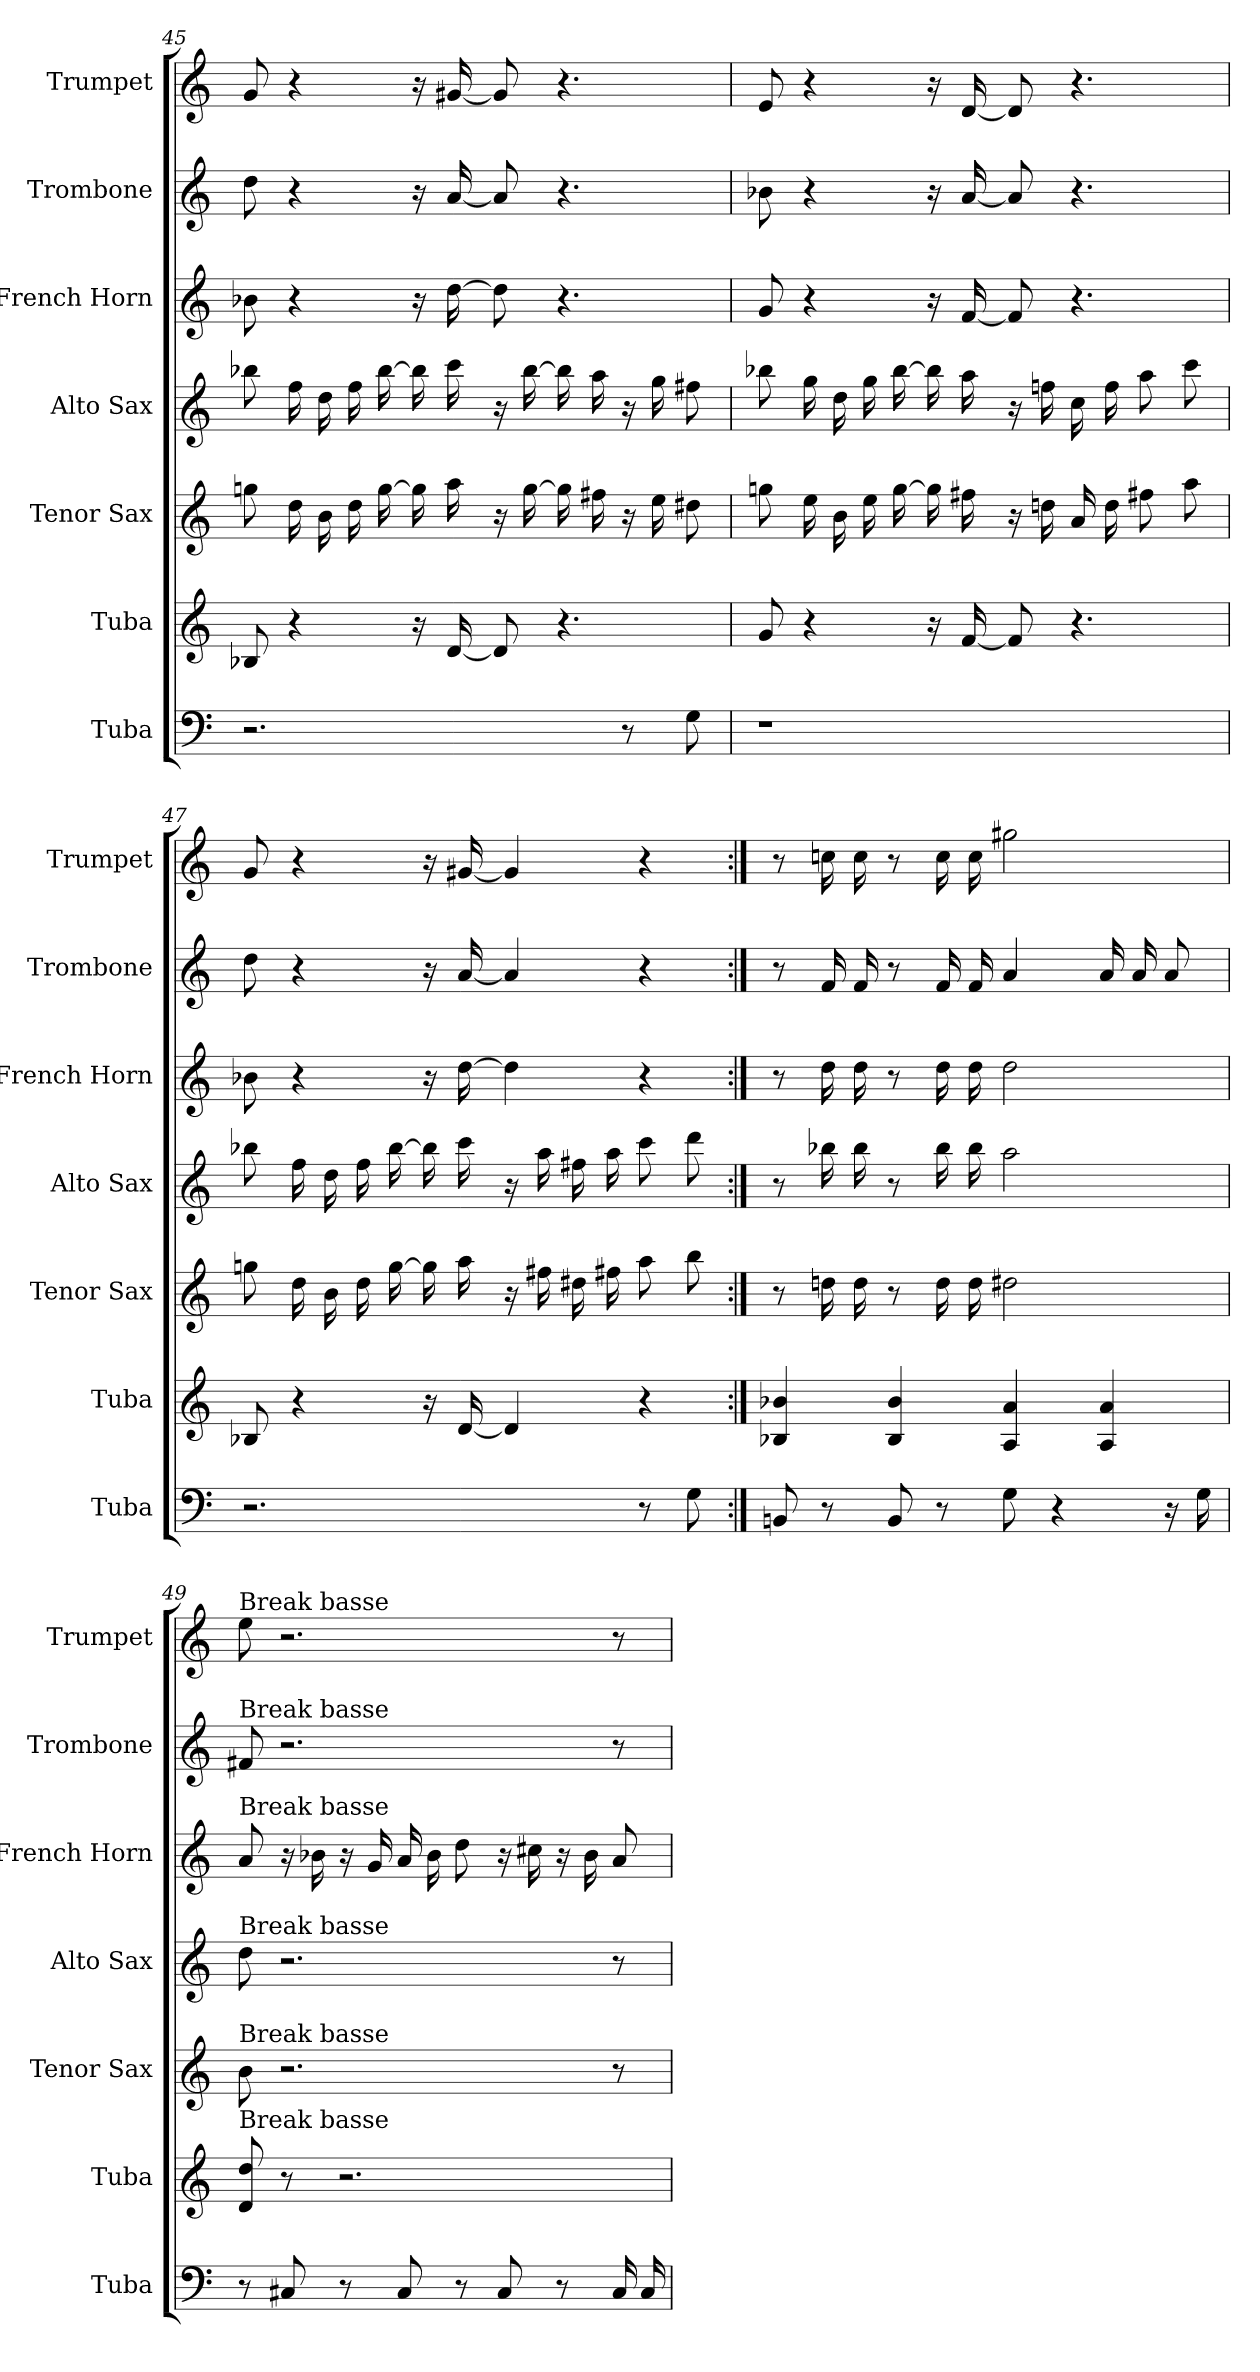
**kern	**kern	**kern	**kern	**kern	**kern	**kern
*part7	*part6	*part5	*part4	*part3	*part2	*part1
*staff7	*staff6	*staff5	*staff4	*staff3	*staff2	*staff1
*I"Tuba	*I"Tuba	*I"Tenor Sax	*I"Alto Sax	*I"French Horn	*I"Trombone	*I"Trumpet
*I'Tuba	*I'Tuba	*I'Tenor Sax	*I'Alto Sax	*I'French Horn	*I'Trombone	*I'Trumpet
*clefF4	*clefG2	*clefG2	*clefG2	*clefG2	*clefG2	*clefG2
*ITrd8c14	*ITrd15c26	*ITrd5c9	*ITrd8c14	*ITrd8c14	*ITrd8c14	*ITrd1c2
=45	=45	=45	=45	=45	=45	=45
2.r	8BBB-	8b-	8b-	8B-	8d	8f
.	4r	16f	16f	4r	4r	4r
.	.	16d	16d	.	.	.
.	.	16f	16f	.	.	.
.	.	[16b-	[16b-	.	.	.
.	16r	16b-]	16b-]	16r	16r	16r
.	[16DD	16cc	16cc	[16d	[16A	[16f#X
.	8DD]	16r	16r	8d]	8A]	8f#]
.	.	[16b-	[16b-	.	.	.
.	4.r	16b-]	16b-]	4.r	4.r	4.r
.	.	16an	16a	.	.	.
8r	.	16r	16r	.	.	.
.	.	16g	16g	.	.	.
8GG	.	8f#X	8f#X	.	.	.
=46	=46	=46	=46	=46	=46	=46
1r	8GG	8b-	8b-	8G	8B-	8d
.	4r	16g	16g	4r	4r	4r
.	.	16d	16d	.	.	.
.	.	16g	16g	.	.	.
.	.	[16b-	[16b-	.	.	.
.	16r	16b-]	16b-]	16r	16r	16r
.	[16FF	16an	16a	[16F	[16A	[16c
.	8FF]	16r	16r	8F]	8A]	8c]
.	.	16fn	16fn	.	.	.
.	4.r	16c	16c	4.r	4.r	4.r
.	.	16f	16f	.	.	.
.	.	8an	8a	.	.	.
.	.	8cc	8cc	.	.	.
=47	=47	=47	=47	=47	=47	=47
2.r	8BBB-	8b-	8b-	8B-	8d	8f
.	4r	16f	16f	4r	4r	4r
.	.	16d	16d	.	.	.
.	.	16f	16f	.	.	.
.	.	[16b-	[16b-	.	.	.
.	16r	16b-]	16b-]	16r	16r	16r
.	[16DD	16cc	16cc	[16d	[16A	[16f#X
.	4DD]	16r	16r	4d]	4A]	4f#]
.	.	16an	16a	.	.	.
.	.	16f#X	16f#X	.	.	.
.	.	16an	16a	.	.	.
8r	4r	8cc	8cc	4r	4r	4r
8GG	.	8dd	8dd	.	.	.
=48:|!	=48:|!	=48:|!	=48:|!	=48:|!	=48:|!	=48:|!
8BBBn	4BBB- 4BB-	8r	8r	8r	8r	8r
8r	.	16fn	16b-	16d	16F	16b-
.	.	16f	16b-	16d	16F	16b-
8BBB	4BBB- 4BB-	8r	8r	8r	8r	8r
8r	.	16f	16b-	16d	16F	16b-
.	.	16f	16b-	16d	16F	16b-
8GG	4AAA 4AA	2f#X	2a	2d	4A	2ff#X
4r	.	.	.	.	.	.
.	4AAA 4AA	.	.	.	16A	.
.	.	.	.	.	16A	.
16r	.	.	.	.	8A	.
16GG	.	.	.	.	.	.
=49	=49	=49	=49	=49	=49	=49
!	!	!	!	!	!	!LO:TX:a:t=Break basse
!	!	!	!	!	!LO:TX:a:t=Break basse	!
!	!	!	!	!LO:TX:a:t=Break basse	!	!
!	!	!	!LO:TX:a:t=Break basse	!	!	!
!	!	!LO:TX:a:t=Break basse	!	!	!	!
!	!LO:TX:a:t=Break basse	!	!	!	!	!
8r	8DD 8D	8d	8d	8A	8F#X	8dd
8CC#X	8r	2.r	2.r	16r	2.r	2.r
.	.	.	.	16B-	.	.
8r	2.r	.	.	16r	.	.
.	.	.	.	16G	.	.
8CC#	.	.	.	16A	.	.
.	.	.	.	16B-	.	.
8r	.	.	.	8d	.	.
8CC#	.	.	.	16r	.	.
.	.	.	.	16c#X	.	.
8r	.	.	.	16r	.	.
.	.	.	.	16B-	.	.
16CC#	.	8r	8r	8A	8r	8r
16CC#	.	.	.	.	.	.
=	=	=	=	=	=	=
*-	*-	*-	*-	*-	*-	*-
